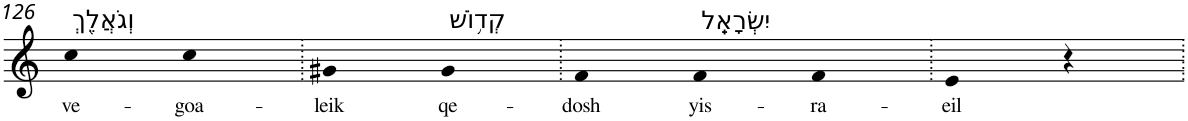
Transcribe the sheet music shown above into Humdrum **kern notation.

**kern	**text
*part1	*part1
*staff1	*staff1
*I"Piano	*
*I'Pno	*
!!LO:PB:g=z
*clefG2	*
*k[]	*
=126	=126
!LO:TX:a:t=וְגֹאֲלֵ֖ךְ	!
!	!LO:LY:b
4cc	ve-
!	!LO:LY:b
4cc	-goa-
=127.	=127.
!	!LO:LY:b
4g#X	-leik
!LO:TX:a:t=קְד֥וֹשׁ	!
!	!LO:LY:b
4g#	qe-
=128.	=128.
!	!LO:LY:b
4f	-dosh
!LO:TX:a:t=יִשְׂרָאֵֽל	!
!	!LO:LY:b
4f	yis-
!	!LO:LY:b
4f	-ra-
=129.	=129.
!	!LO:LY:b
4e	-eil
4r	.
=.	=.
*-	*-
